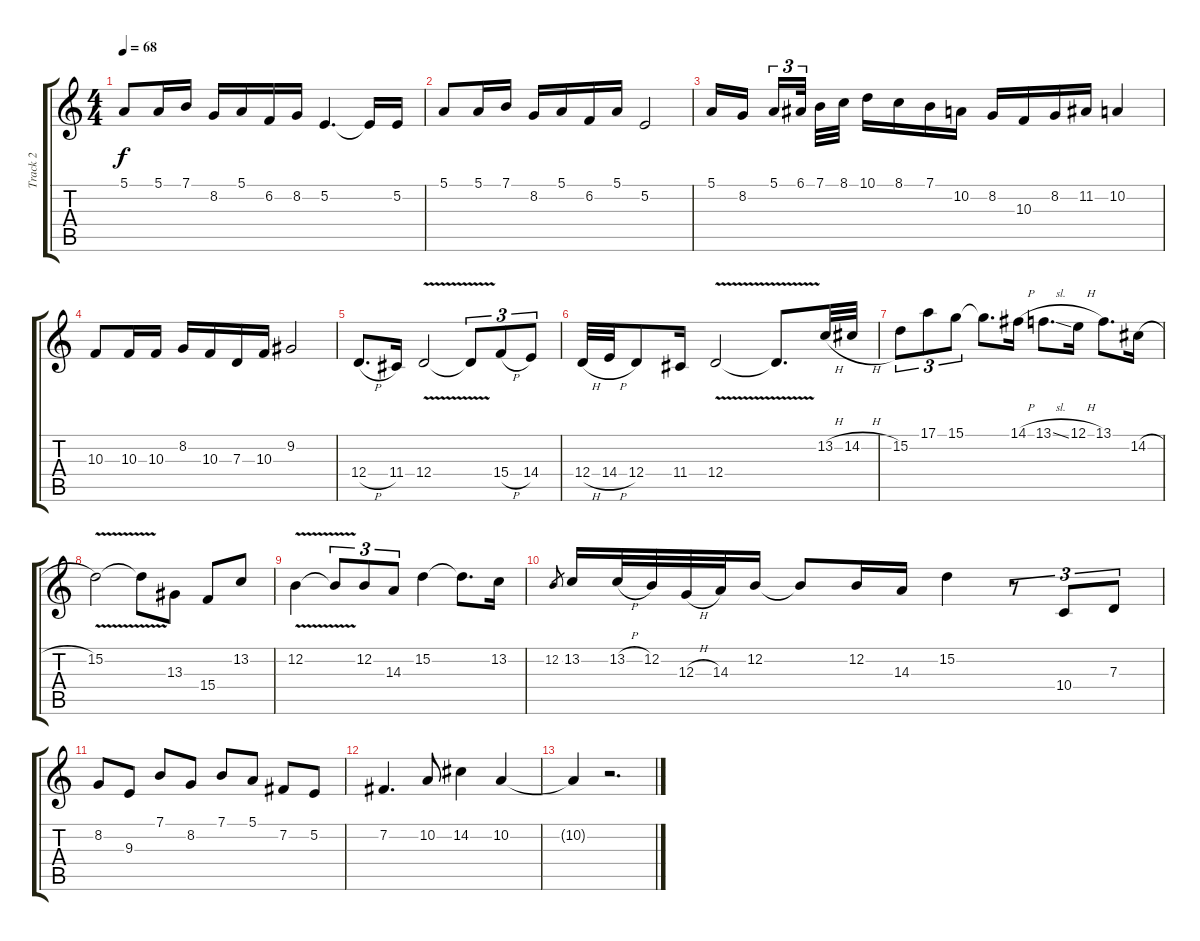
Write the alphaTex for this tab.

\track ("Track 2" "Track 2") {instrument frenchhorn}
\staff {score tabs}
\tuning (E4 B3 G3 D3 A2 E2) {hide}
\ts (4 4)
\tempo 68
\clef g2
\ks c
5.1.8{dy f} 5.1.16 7.1.16 8.2.16 5.1.16 6.2.16 8.2.16 5.2.4{d} 5.2{t}.16 5.2.16 |
5.1.8 5.1.16 7.1.16 8.2.16 5.1.16 6.2.16 5.1.16 5.2.2 |
5.1.16 8.2.16{beam splitsecondary} 5.1.16{tu (3 2)} 6.1.32{tu (3 2) beam splitsecondary} 7.1.32 8.1.32 10.1.16 8.1.16 7.1.16 10.2.16 8.2.16 10.3.16 8.2.16 11.2.16 10.2.4 |
10.3.8 10.3.16 10.3.16 8.2.16 10.3.16 7.3.16 10.3.16 9.2.2 |
12.4{h}.8{d} 11.4.16 12.4{v}.2 12.4{t}.8{tu (3 2)} 15.4{h}.8{tu (3 2)} 14.4.8{tu (3 2)} |
12.4{h}.32 14.4{h}.32 12.4.8 11.4.16 12.4{v}.2 12.4{t}.8{d} 13.2{h}.32 14.2{h}.32 |
15.2.8{tu (3 2)} 17.1.8{tu (3 2)} 15.1.8{tu (3 2)} 15.1{t}.8{d} 14.1{h}.16 13.1{sl}.8{d} 12.1{h}.16 13.1.8{d} 14.2{h}.16 |
15.2{v}.2 15.2{t}.8 13.3.8 15.4.8 13.2.8 |
12.2{v}.4 12.2{t}.8{tu (3 2)} 12.2.8{tu (3 2)} 14.3.8{tu (3 2)} 15.2.4 15.2{t}.8{d} 13.2.16 |
12.2.8{gr} 13.2.16 13.2{h}.32 12.2.32 12.3{h}.32 14.3.32 12.2.16 12.2{t}.8 12.2.16 14.3.16 15.2.4 r.8{tu (3 2)} 10.4.8{tu (3 2)} 7.3.8{tu (3 2)} |
8.2.8 9.3.8 7.1.8 8.2.8 7.1.8 5.1.8 7.2.8 5.2.8 |
7.2.4{d} 10.2.8 14.2.4 10.2.4 |
10.2{t}.4 r.2{d}
